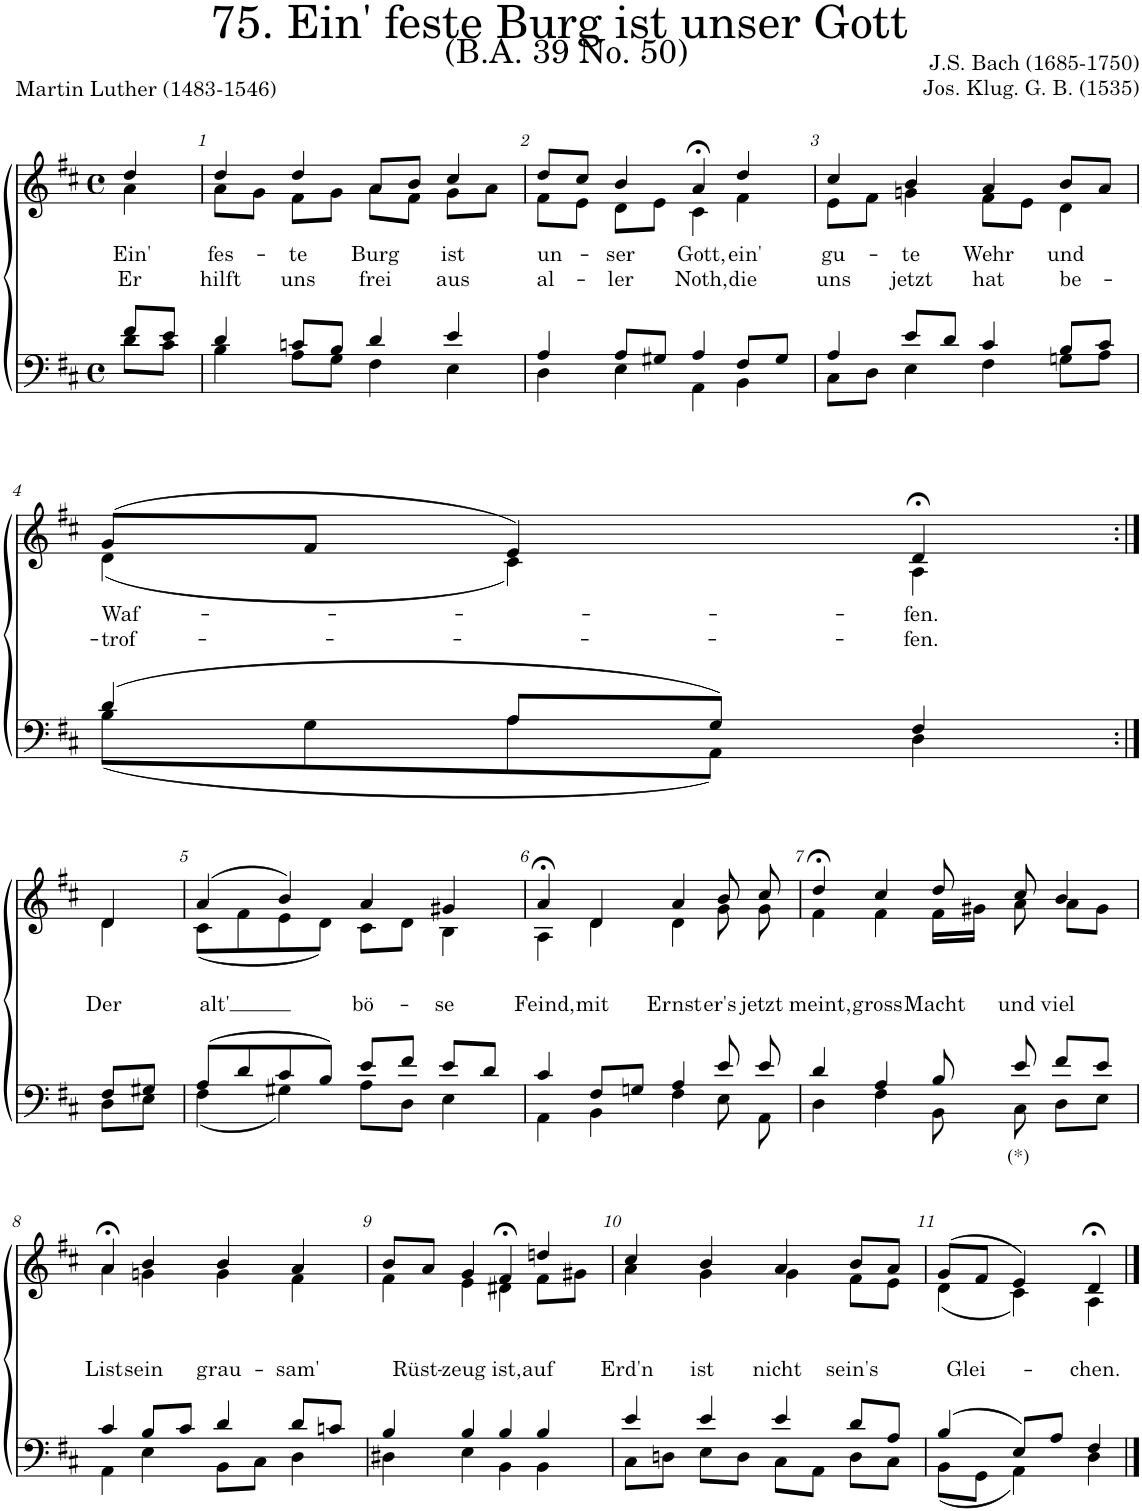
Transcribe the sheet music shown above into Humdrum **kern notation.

**kern	**kern	**text	**text
*part2	*part1	*part1	*part1
*staff2	*staff1	*staff1	*staff1
*I"Tenor/Bass	*I"Soprano/Alto	*	*
*clefF4	*clefG2	*	*
*k[f#c#]	*k[f#c#]	*	*
*M4/4	*M4/4	*	*
*met(c)	*met(c)	*	*
=	=	=	=
*^	*	*	*
!	!	!	!LO:LY:b	!LO:LY:b
*	*	*^	*	*
8f#/L	8d\L	4dd/	4a\	Ein'	Er
8e/J	8c#\J	.	.	.	.
=1	=1	=1	=1	=1	=1
!	!	!	!	!LO:LY:b	!LO:LY:b
4d/	4B\	4dd/	8a\L	fes-	hilft
.	.	.	8g\J	.	.
!	!	!	!	!LO:LY:b	!LO:LY:b
8cn/L	8A\L	4dd/	8f#\L	-te	uns
8B/J	8G\J	.	8g\J	.	.
!	!	!	!	!LO:LY:b	!LO:LY:b
4d/	4F#\	8a/L	8a\L	Burg	frei
.	.	8b/J	8f#\J	.	.
!	!	!	!	!LO:LY:b	!LO:LY:b
4e/	4E\	4cc#;</	8g\L	ist	aus
.	.	.	8a\J	.	.
=2	=2	=2	=2	=2	=2
!	!	!	!	!LO:LY:b	!LO:LY:b
4A/	4D\	8dd/L	8f#\L	un-	al-
.	.	8cc#/J	8e\J	.	.
!	!	!	!	!LO:LY:b	!LO:LY:b
8A/L	4E\	4b/	8d\L	-ser	-ler
8G#X/J	.	.	8e\J	.	.
!	!	!	!	!LO:LY:b	!LO:LY:b
4A/	4AA\	4a;<,/	4c#\	Gott,	Noth,
!	!	!	!	!LO:LY:b	!LO:LY:b
8F#/L	4BB\	4dd/	4f#\	ein'	die
8G#/J	.	.	.	.	.
=3	=3	=3	=3	=3	=3
!	!	!	!	!LO:LY:b	!LO:LY:b
4A/	8C#\L	4cc#/	8e\L	gu-	uns
.	8D\J	.	8f#\J	.	.
!	!	!	!	!LO:LY:b	!LO:LY:b
8e/L	4E\	4b/	4gn\	te	jetzt
8d/J	.	.	.	.	.
!	!	!	!	!LO:LY:b	!LO:LY:b
4c#/	4F#\	4a;</	8f#\L	Wehr	hat
.	.	.	8e\J	.	.
!	!	!	!	!LO:LY:b	!LO:LY:b
8B/L	8Gn\L	8b/L	4d\	und	be-
8c#/J	8A\J	8a/J	.	.	.
!!LO:LB:g=z	!!
=4	=4	=4	=4	=4	=4
!	!	!	!	!LO:LY:b	!LO:LY:b
(4d/	(8B\L	(8g/L	(4d\	Waf-	-trof-
.	8G\	8f#/J	.	.	.
8A/L	8A\	4e/)	4c#\)	.	.
8G/J)	8AA\J)	.	.	.	.
!	!	!	!	!LO:LY:b	!LO:LY:b
4F#/	4D\	4d;<,/	4A\	-fen.	-fen.
!!LO:LB:g=z	!!
=4X1:|!	=4X1:|!	=4X1:|!	=4X1:|!	=4X1:|!	=4X1:|!
!	!	!	!	!	!LO:LY:b
8F#/L	8D\L	4d/	4d\	.	Der
8G#X/J	8E\J	.	.	.	.
=5	=5	=5	=5	=5	=5
!	!	!	!	!	!LO:LY:b
(8A/L	(4F#\	(4a;</	(8c#\L	.	alt'
8d/	.	.	8f#\	.	.
8c#/	4G#X\)	4b/)	8e\	.	.
8B/J)	.	.	8d\J)	.	.
!	!	!	!	!	!LO:LY:b
8e/L	8A\L	4a/	8c#\L	.	bö-
8f#/J	8D\J	.	8d\J	.	.
!	!	!	!	!	!LO:LY:b
8e/L	4E\	4g#X/	4B\	.	-se
8d/J	.	.	.	.	.
=6	=6	=6	=6	=6	=6
!	!	!	!	!	!LO:LY:b
4c#/	4AA\	4a;<,/	4A\	.	Feind,
!	!	!	!	!	!LO:LY:b
8F#/L	4BB\	4d/	4d\	.	mit
8Gn/J	.	.	.	.	.
!	!	!	!	!	!LO:LY:b
4A/	4F#\	4a/	4d\	.	Ernst
!	!	!	!	!	!LO:LY:b
8e/	8E\	8b/	8g\	.	er's
!	!	!	!	!	!LO:LY:b
8e/	8AA\	8cc#/	8g\	.	jetzt
=7	=7	=7	=7	=7	=7
!	!	!	!	!	!LO:LY:b
4d/	4D\	4dd;<,/	4f#\	.	meint,
!	!	!	!	!	!LO:LY:b
4A/	4F#\	4cc#/	4f#\	.	gross
!	!	!	!	!	!LO:LY:b
8B/	8BB\	8dd/	16f#\LL	.	Macht
.	.	.	16g#X\JJ	.	.
!LO:TX:b:t=(*)	!	!	!	!	!
!	!	!	!	!	!LO:LY:b
8e/	8C#\	8cc#/	8a\	.	und
!	!	!	!	!	!LO:LY:b
8f#/L	8D\L	4b/	8a\L	.	viel
8e/J	8E\J	.	8g#\J	.	.
!!LO:LB:g=z	!!
=8	=8	=8	=8	=8	=8
!	!	!	!	!	!LO:LY:b
4c#/	4AA\	4a;<,/	4a\	.	List
!	!	!	!	!	!LO:LY:b
8B/L	4E\	4b/	4gn\	.	sein
8c#/J	.	.	.	.	.
!	!	!	!	!	!LO:LY:b
4d/	8BB\L	4b/	4g\	.	grau-
.	8C#\J	.	.	.	.
!	!	!	!	!	!LO:LY:b
8d/L	4D\	4a/	4f#\	.	-sam'
8cn/J	.	.	.	.	.
=9	=9	=9	=9	=9	=9
!	!	!	!	!	!LO:LY:b
4B/	4D#X\	8b/L	4f#\	.	Rüst-
.	.	8a/J	.	.	.
!	!	!	!	!	!LO:LY:b
4B/	4E\	4g/	4e\	.	-zeug
!	!	!	!	!	!LO:LY:b
4B/	4BB\	4f#;<,/	4d#X\	.	ist,
!	!	!	!	!	!LO:LY:b
4B/	4BB\	4ddn/	8f#\L	.	auf
.	.	.	8g#X\J	.	.
=10	=10	=10	=10	=10	=10
!	!	!	!	!	!LO:LY:b
4e/	8C#\L	4cc#/	4a\	.	Erd'n
.	8Dn\J	.	.	.	.
!	!	!	!	!	!LO:LY:b
4e/	8E\L	4b/	4g\	.	ist
.	8D\J	.	.	.	.
!	!	!	!	!	!LO:LY:b
4e/	8C#\L	4a/	4g\	.	nicht
.	8AA\J	.	.	.	.
!	!	!	!	!	!LO:LY:b
8d/L	8D\L	8b/L	8f#\L	.	sein's
8A/J	8C#\J	8a/J	8e\J	.	.
=11	=11	=11	=11	=11	=11
!	!	!	!	!	!LO:LY:b
(4B/	(8BB\L	(8g/L	(4d\	.	Glei-
.	8GG\J	8f#/J	.	.	.
8E/L)	4AA\)	4e/)	4c#\)	.	.
8A/J	.	.	.	.	.
!	!	!	!	!	!LO:LY:b
4F#/	4D\	4d;</	4A\	.	-chen.
*v	*v	*	*	*	*
*	*v	*v	*	*
==	==	==	==
*-	*-	*-	*-
